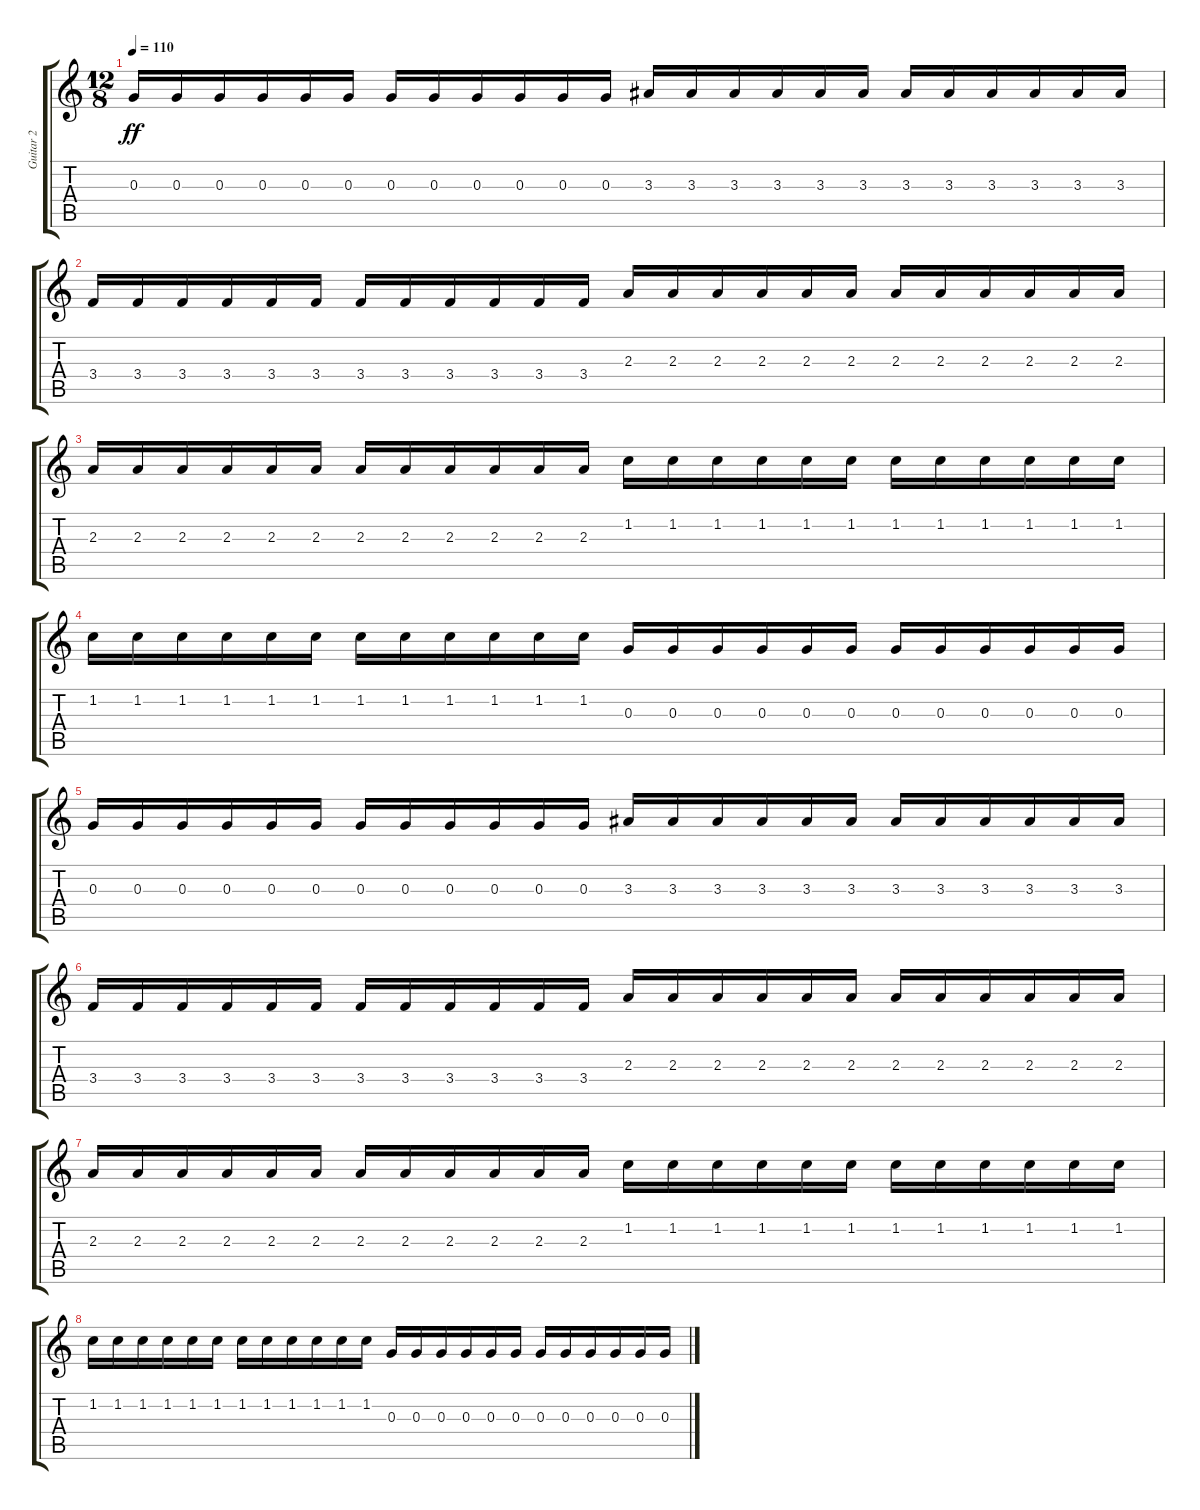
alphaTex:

\track ("Guitar 2" "Guitar 2") {instrument distortionguitar}
\staff {score tabs}
\tuning (E4 B3 G3 D3 A2 E2) {hide}
\ts (12 8)
\tempo 110
\clef g2
\ks c
0.3.16{dy ff} 0.3.16 0.3.16 0.3.16 0.3.16 0.3.16 0.3.16 0.3.16 0.3.16 0.3.16 0.3.16 0.3.16 3.3.16 3.3.16 3.3.16 3.3.16 3.3.16 3.3.16 3.3.16 3.3.16 3.3.16 3.3.16 3.3.16 3.3.16 |
3.4.16 3.4.16 3.4.16 3.4.16 3.4.16 3.4.16 3.4.16 3.4.16 3.4.16 3.4.16 3.4.16 3.4.16 2.3.16 2.3.16 2.3.16 2.3.16 2.3.16 2.3.16 2.3.16 2.3.16 2.3.16 2.3.16 2.3.16 2.3.16 |
2.3.16 2.3.16 2.3.16 2.3.16 2.3.16 2.3.16 2.3.16 2.3.16 2.3.16 2.3.16 2.3.16 2.3.16 1.2.16 1.2.16 1.2.16 1.2.16 1.2.16 1.2.16 1.2.16 1.2.16 1.2.16 1.2.16 1.2.16 1.2.16 |
1.2.16 1.2.16 1.2.16 1.2.16 1.2.16 1.2.16 1.2.16 1.2.16 1.2.16 1.2.16 1.2.16 1.2.16 0.3.16 0.3.16 0.3.16 0.3.16 0.3.16 0.3.16 0.3.16 0.3.16 0.3.16 0.3.16 0.3.16 0.3.16 |
0.3.16 0.3.16 0.3.16 0.3.16 0.3.16 0.3.16 0.3.16 0.3.16 0.3.16 0.3.16 0.3.16 0.3.16 3.3.16 3.3.16 3.3.16 3.3.16 3.3.16 3.3.16 3.3.16 3.3.16 3.3.16 3.3.16 3.3.16 3.3.16 |
3.4.16 3.4.16 3.4.16 3.4.16 3.4.16 3.4.16 3.4.16 3.4.16 3.4.16 3.4.16 3.4.16 3.4.16 2.3.16 2.3.16 2.3.16 2.3.16 2.3.16 2.3.16 2.3.16 2.3.16 2.3.16 2.3.16 2.3.16 2.3.16 |
2.3.16 2.3.16 2.3.16 2.3.16 2.3.16 2.3.16 2.3.16 2.3.16 2.3.16 2.3.16 2.3.16 2.3.16 1.2.16 1.2.16 1.2.16 1.2.16 1.2.16 1.2.16 1.2.16 1.2.16 1.2.16 1.2.16 1.2.16 1.2.16 |
1.2.16 1.2.16 1.2.16 1.2.16 1.2.16 1.2.16 1.2.16 1.2.16 1.2.16 1.2.16 1.2.16 1.2.16 0.3.16 0.3.16 0.3.16 0.3.16 0.3.16 0.3.16 0.3.16 0.3.16 0.3.16 0.3.16 0.3.16 0.3.16
